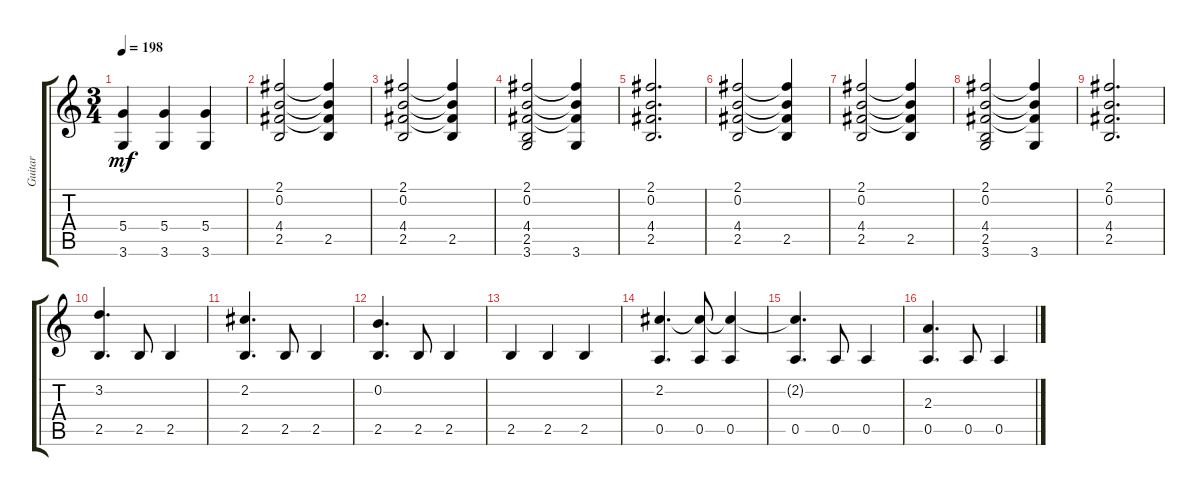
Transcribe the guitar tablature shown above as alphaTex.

\track ("Guitar" "Guitar") {instrument acousticguitarsteel}
\staff {score tabs}
\tuning (E4 B3 G3 D3 A2 E2) {hide}
\ts (3 4)
\tempo 198
\clef g2
\ks c
(5.4 3.6).4{dy mf} (5.4 3.6).4 (5.4 3.6).4 |
(2.1 0.2 4.4 2.5).2 (2.1{t} 0.2{t} 4.4{t} 2.5).4 |
(2.1 0.2 4.4 2.5).2 (2.1{t} 0.2{t} 4.4{t} 2.5).4 |
(2.1 0.2 4.4 2.5 3.6).2 (2.1{t} 0.2{t} 4.4{t} 3.6).4 |
(2.1 0.2 4.4 2.5).2{d} |
(2.1 0.2 4.4 2.5).2 (2.1{t} 0.2{t} 4.4{t} 2.5).4 |
(2.1 0.2 4.4 2.5).2 (2.1{t} 0.2{t} 4.4{t} 2.5).4 |
(2.1 0.2 4.4 2.5 3.6).2 (2.1{t} 0.2{t} 4.4{t} 3.6).4 |
(2.1 0.2 4.4 2.5).2{d} |
(3.2 2.5).4{d} 2.5.8 2.5.4 |
(2.2 2.5).4{d} 2.5.8 2.5.4 |
(0.2 2.5).4{d} 2.5.8 2.5.4 |
2.5.4 2.5.4 2.5.4 |
(2.2 0.5).4{d} (2.2{t} 0.5).8 (2.2{t} 0.5).4 |
(2.2{t} 0.5).4{d} 0.5.8 0.5.4 |
(2.3 0.5).4{d} 0.5.8 0.5.4
